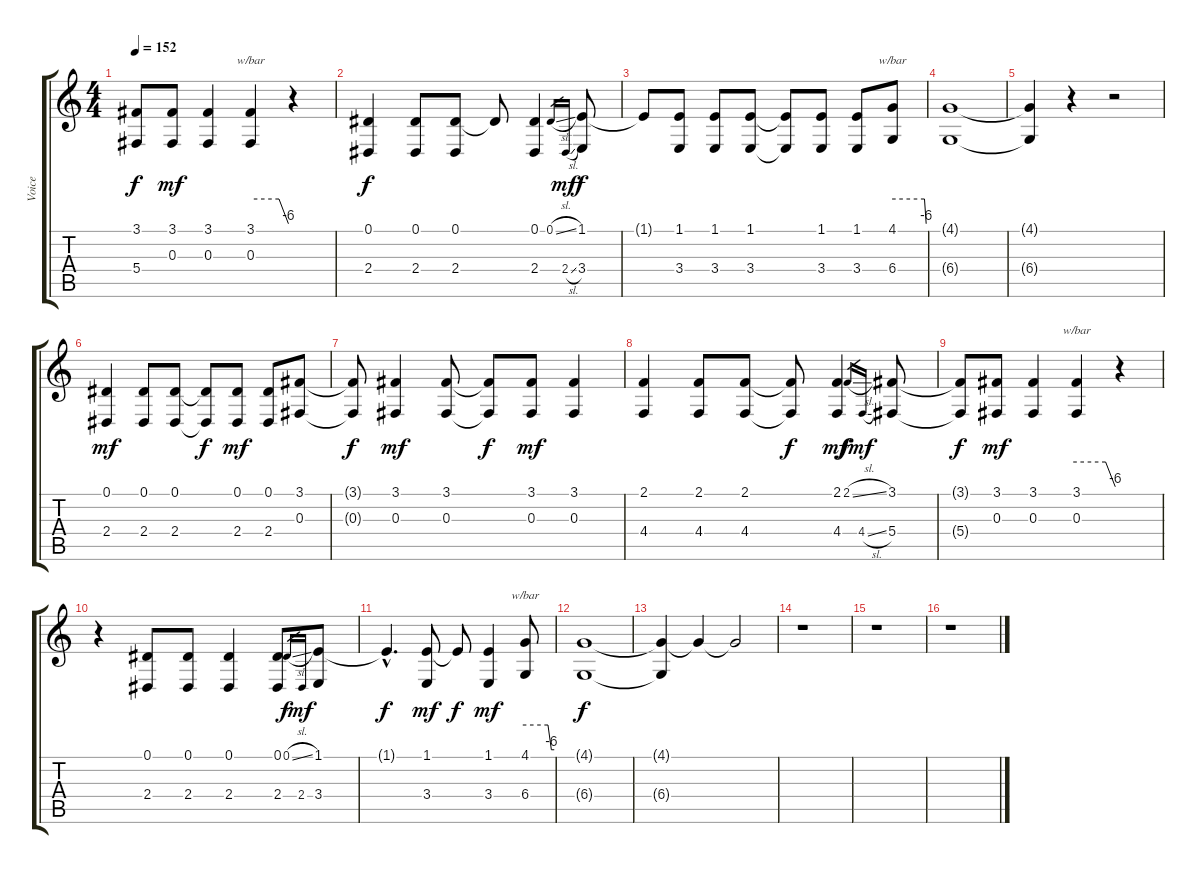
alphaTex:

\track ("Voice" "Voice") {instrument lead6voice}
\staff {score tabs}
\tuning (Eb4 Bb3 Gb3 Db3 Ab2 Eb2) {hide}
\ts (4 4)
\tempo 152
\clef g2
\ks c
(3.1{t} 5.4{t}).8{dy f} (3.1 0.3).8{dy mf} (3.1 0.3).4 (3.1 0.3).4{tbe (custom default 0 0 45 0 60 -24)} r.4 |
(0.1 2.4).4{dy f} (0.1 2.4).8 (0.1 2.4).8 0.1{t}.8 (0.1 2.4).4 0.1{sl}.16{gr} 2.4{sl}.16{gr dy mf} (1.1 3.4).8{dy f} |
1.1{t}.8 (1.1 3.4).8 (1.1 3.4).8 (1.1 3.4).8 (1.1{t} 3.4{t}).8 (1.1 3.4).8 (1.1 3.4).8 (4.1 6.4).8{tbe (custom default 0 0 57 0 60 -24)} |
(4.1{t} 6.4{t}).1 |
(4.1{t} 6.4{t}).4 r.4 r.2 |
(0.1 2.4).4{dy mf} (0.1 2.4).8 (0.1 2.4).8 (0.1{t} 2.4{t}).8{dy f} (0.1 2.4).8{dy mf} (0.1 2.4).8 (3.1 0.3).8 |
(3.1{t} 0.3{t}).8{dy f} (3.1 0.3).4{dy mf} (3.1 0.3).8 (3.1{t} 0.3{t}).8{dy f} (3.1 0.3).8{dy mf} (3.1 0.3).4 |
(2.1 4.4).4 (2.1 4.4).8 (2.1 4.4).8 (2.1{t} 4.4{t}).8{dy f} (2.1 4.4).4{dy mf} 2.1{sl}.16{gr dy f} 4.4{sl}.16{gr dy mf} (3.1 5.4).8 |
(3.1{t} 5.4{t}).8{dy f} (3.1 0.3).8{dy mf} (3.1 0.3).4 (3.1 0.3).4{tbe (custom default 0 0 45 0 60 -24)} r.4 |
r.4 (0.1 2.4).8 (0.1 2.4).8 (0.1 2.4).4 (0.1 2.4).8 0.1{sl}.16{gr dy f} 2.4.16{gr dy mf} (1.1 3.4).8 |
1.1{hac t}.4{d dy f} (1.1 3.4).8{dy mf} 1.1{t}.8{dy f} (1.1 3.4).4{dy mf} (4.1 6.4).8{tbe (custom default 0 0 47 0 54 -24 60 -24)} |
(4.1{t} 6.4{t}).1{dy f} |
(4.1{t} 6.4{t}).4 4.1{t}.4 4.1{t}.2 |
\section ("" "")
r.1 |
r.1 |
r.1
